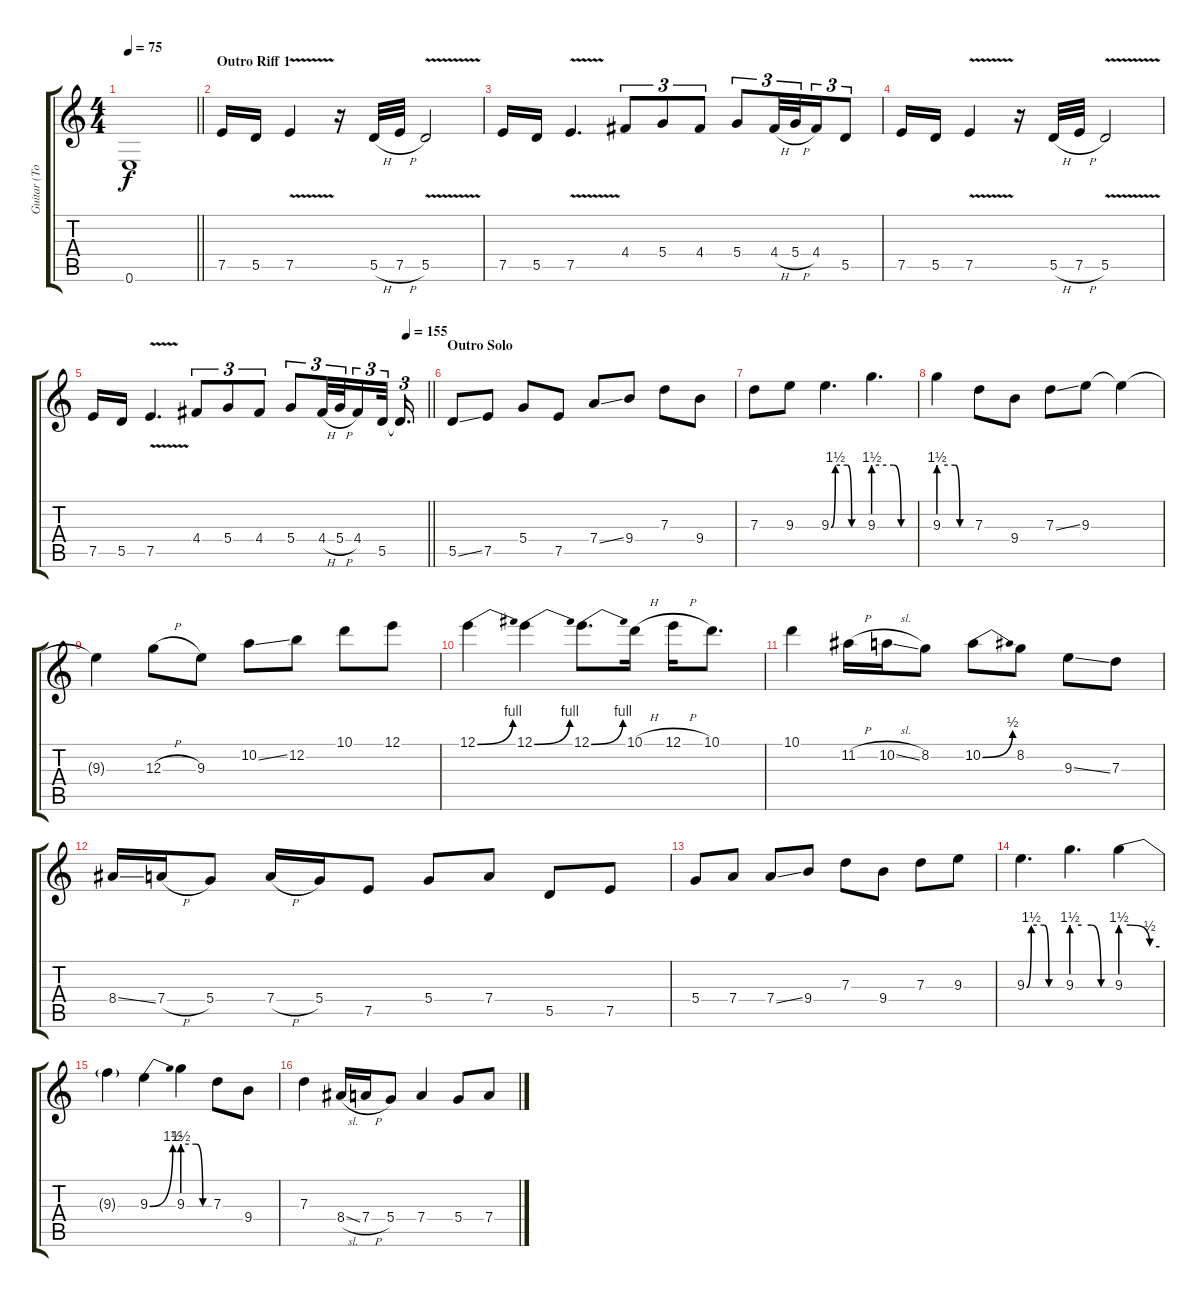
\track ("Guitar (Tony Iommi)" "Guitar (To") {instrument distortionguitar}
\staff {score tabs}
\tuning (E4 B3 G3 D3 A2 E2) {hide}
\ts (4 4)
\tempo 75
\clef g2
\barLineRight lightlight
\ks c
0.6{t}.1{dy f} |
\section ("" "Outro Riff 1")
7.5.16{balance 16} 5.5.16 7.5{v}.4 r.16 5.5{h}.32 7.5{h}.32 5.5{v}.2 |
7.5.16 5.5.16 7.5{v}.4{d} 4.4.8{tu (3 2)} 5.4.8{tu (3 2)} 4.4.8{tu (3 2)} 5.4.8{tu (3 2)} 4.4{h}.32{tu (3 2)} 5.4{h}.32{tu (3 2) beam merge} 4.4.16{tu (3 2)} 5.5.8{tu (3 2)} |
7.5.16 5.5.16 7.5{v}.4 r.16 5.5{h}.32 7.5{h}.32 5.5{v}.2 |
\tempo (155 0.9375)
\barLineRight lightlight
7.5.16 5.5.16 7.5{v}.4{d} 4.4.8{tu (3 2)} 5.4.8{tu (3 2)} 4.4.8{tu (3 2)} 5.4.8{tu (3 2)} 4.4{h}.32{tu (3 2)} 5.4{h}.32{tu (3 2) beam merge} 4.4.16{tu (3 2)} 5.5.32{tu (3 2) beam splitsecondary} 5.5{t}.16{d tu (3 2)} |
\section ("" "Outro Solo")
5.5{ss}.8 7.5.8 5.4.8 7.5.8 7.4{ss}.8 9.4.8 7.3.8 9.4.8 |
7.3.8 9.3.8 9.3{be (custom 0 0 8 6 30 6 38 0 60 0)}.4{d} 9.3{be (custom 0 6 30 6 41 0 60 0)}.4{d} |
9.3{be (custom 0 6 30 6 39 0 60 0)}.4 7.3.8 9.4.8 7.3{ss}.8 9.3.8 9.3{t}.4 |
9.3{t}.4 12.3{h}.8 9.3.8 10.2{ss}.8 12.2.8 10.1.8 12.1.8 |
12.1{be (bend 0 0 60 4)}.4 12.1{be (bend 0 0 60 4)}.4 12.1{be (bend 0 0 60 4)}.8{d} 10.1{h}.16 12.1{h}.16 10.1.8{d} |
10.1.4 11.2{h}.16 10.2{sl}.16 8.2.8 10.2{be (bend 0 0 60 2)}.8 8.2.8 9.3{ss}.8 7.3.8 |
8.4{ss}.16 7.4{h}.16 5.4.8 7.4{h}.16 5.4.16 7.5.8 5.4.8 7.4.8 5.5.8 7.5.8 |
5.4.8 7.4.8 7.4{ss}.8 9.4.8 7.3.8 9.4.8 7.3.8 9.3.8 |
9.3{be (custom 0 0 8 6 30 6 38 0 60 0)}.4{d} 9.3{be (custom 0 6 15 6 30 6 45 0 60 0)}.4{d} 9.3{be (custom 0 6 15 6 45 2 60 2)}.4 |
9.3{t}.4 9.3{be (bend 0 0 60 6)}.4 9.3{be (custom 0 6 30 6 45 0 60 0)}.4 7.3.8 9.4.8 |
7.3.4 8.4{sl}.16 7.4{h}.16 5.4.8 7.4.4 5.4.8 7.4.8
